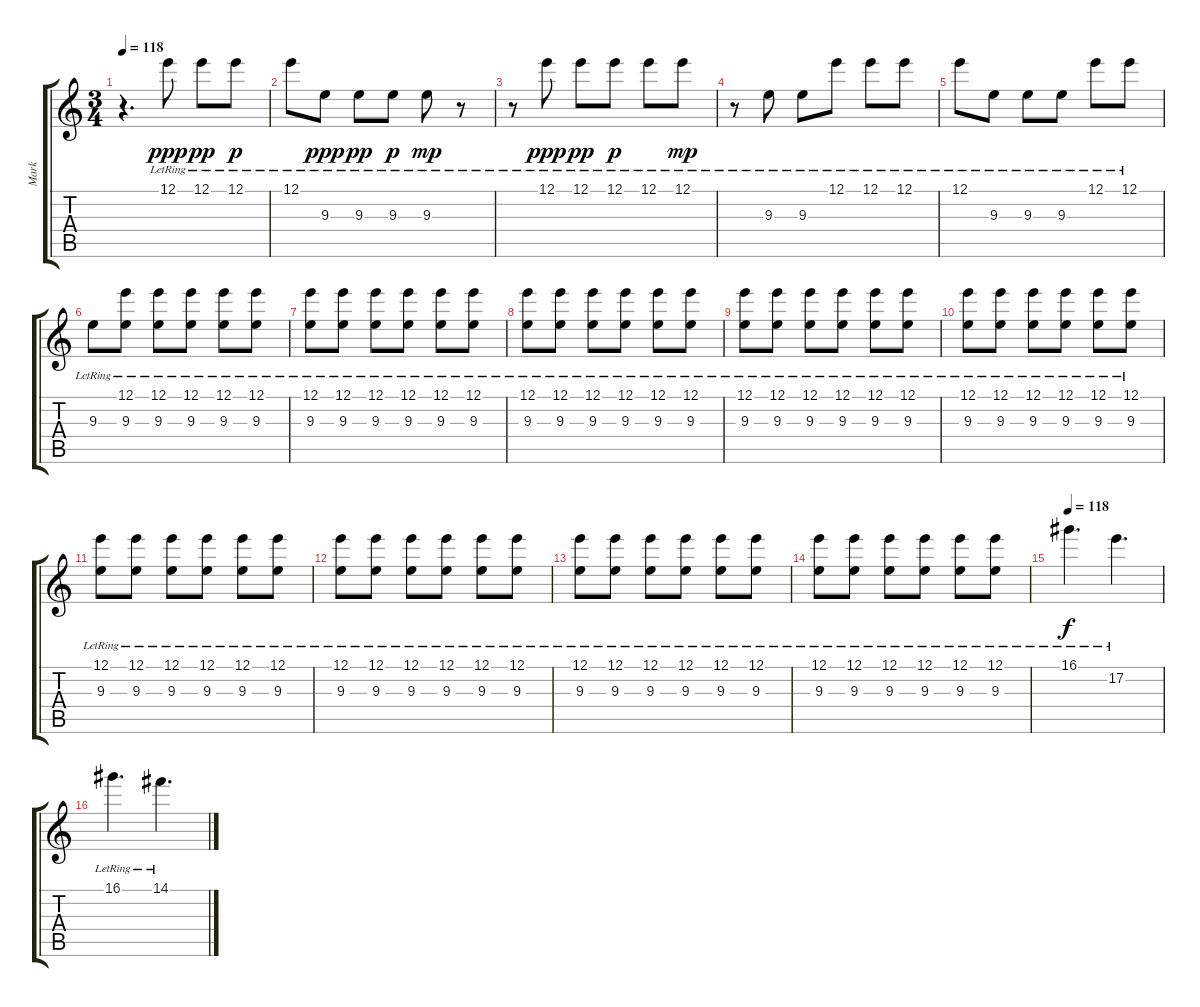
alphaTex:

\track ("Mark" "Mark") {instrument acousticguitarsteel}
\staff {score tabs}
\tuning (E4 B3 G3 D3 A2 E2) {hide}
\ts (3 4)
\tempo 118
\clef g2
\ks c
r.4{d dy f} 12.1{lr}.8{dy ppp} 12.1{lr}.8{dy pp} 12.1{lr}.8{dy p} |
12.1{lr}.8 9.3{lr}.8{dy ppp} 9.3{lr}.8{dy pp} 9.3{lr}.8{dy p} 9.3{lr}.8{dy mp} r.8 |
r.8 12.1{lr}.8{dy ppp} 12.1{lr}.8{dy pp} 12.1{lr}.8{dy p} 12.1{lr}.8 12.1{lr}.8{dy mp} |
r.8 9.3{lr}.8 9.3{lr}.8 12.1{lr}.8 12.1{lr}.8 12.1{lr}.8 |
12.1{lr}.8 9.3{lr}.8 9.3{lr}.8 9.3{lr}.8 12.1{lr}.8 12.1{lr}.8 |
9.3{lr}.8 (12.1{lr} 9.3{lr}).8 (12.1{lr} 9.3{lr}).8 (12.1{lr} 9.3{lr}).8 (12.1{lr} 9.3{lr}).8 (12.1{lr} 9.3{lr}).8 |
(12.1{lr} 9.3{lr}).8 (12.1{lr} 9.3{lr}).8 (12.1{lr} 9.3{lr}).8 (12.1{lr} 9.3{lr}).8 (12.1{lr} 9.3{lr}).8 (12.1{lr} 9.3{lr}).8 |
(12.1{lr} 9.3{lr}).8 (12.1{lr} 9.3{lr}).8 (12.1{lr} 9.3{lr}).8 (12.1{lr} 9.3{lr}).8 (12.1{lr} 9.3{lr}).8 (12.1{lr} 9.3{lr}).8 |
(12.1{lr} 9.3{lr}).8 (12.1{lr} 9.3{lr}).8 (12.1{lr} 9.3{lr}).8 (12.1{lr} 9.3{lr}).8 (12.1{lr} 9.3{lr}).8 (12.1{lr} 9.3{lr}).8 |
(12.1{lr} 9.3{lr}).8 (12.1{lr} 9.3{lr}).8 (12.1{lr} 9.3{lr}).8 (12.1{lr} 9.3{lr}).8 (12.1{lr} 9.3{lr}).8 (12.1{lr} 9.3{lr}).8 |
(12.1{lr} 9.3{lr}).8 (12.1{lr} 9.3{lr}).8 (12.1{lr} 9.3{lr}).8 (12.1{lr} 9.3{lr}).8 (12.1{lr} 9.3{lr}).8 (12.1{lr} 9.3{lr}).8 |
(12.1{lr} 9.3{lr}).8 (12.1{lr} 9.3{lr}).8 (12.1{lr} 9.3{lr}).8 (12.1{lr} 9.3{lr}).8 (12.1{lr} 9.3{lr}).8 (12.1{lr} 9.3{lr}).8 |
(12.1{lr} 9.3{lr}).8 (12.1{lr} 9.3{lr}).8 (12.1{lr} 9.3{lr}).8 (12.1{lr} 9.3{lr}).8 (12.1{lr} 9.3{lr}).8 (12.1{lr} 9.3{lr}).8 |
(12.1{lr} 9.3{lr}).8 (12.1{lr} 9.3{lr}).8 (12.1{lr} 9.3{lr}).8 (12.1{lr} 9.3{lr}).8 (12.1{lr} 9.3{lr}).8 (12.1{lr} 9.3{lr}).8 |
\tempo 118
16.1{lr}.4{d dy f} 17.2{lr}.4{d} |
16.1{lr}.4{d} 14.1{lr}.4{d}
